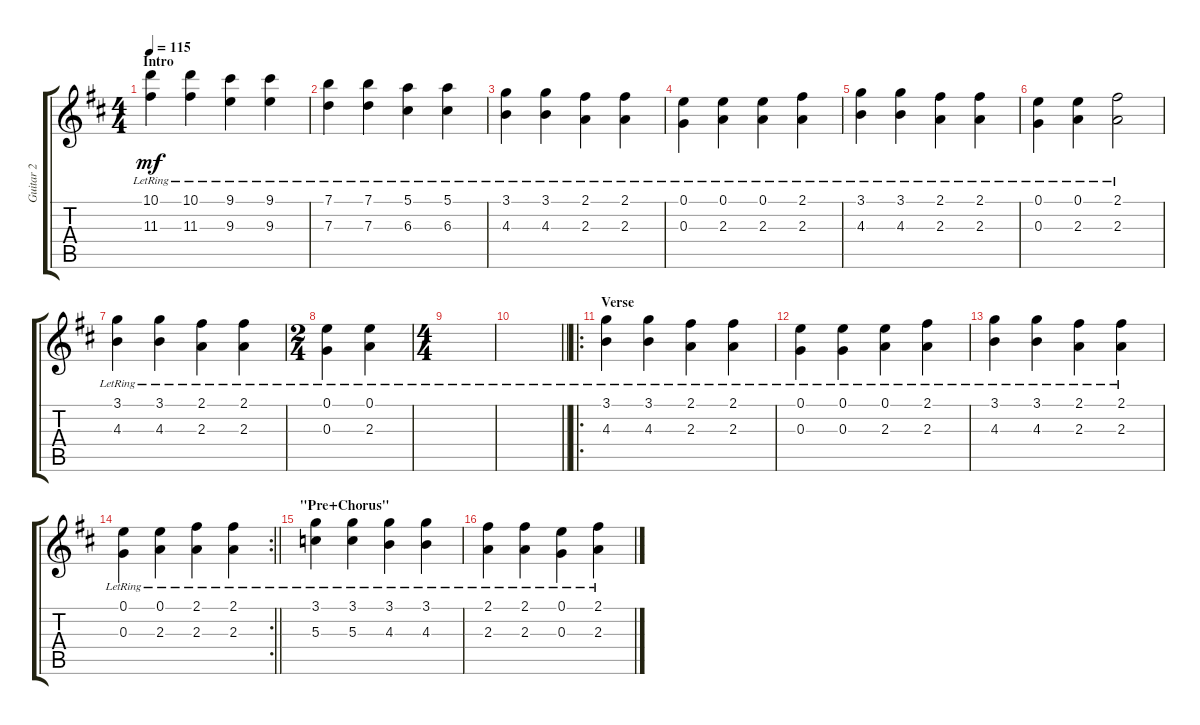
\track ("Guitar 2" "Guitar 2") {instrument acousticguitarsteel}
\staff {score tabs}
\tuning (E4 B3 G3 D3 A2 D2) {hide}
\ts (4 4)
\section ("" "Intro")
\tempo 115
\clef g2
\ks d
(10.1{lr} 11.3{lr}).4{dy mf instrument acousticguitarsteel} (10.1 11.3{lr}).4 (9.1 9.3{lr}).4 (9.1 9.3{lr}).4 |
(7.1{lr} 7.3{lr}).4 (7.1 7.3{lr}).4 (5.1{lr} 6.3{lr}).4 (5.1{lr} 6.3{lr}).4 |
(3.1{lr} 4.3{lr}).4 (3.1 4.3{lr}).4 (2.1{lr} 2.3{lr}).4 (2.1 2.3{lr}).4 |
(0.1{lr} 0.3{lr}).4 (0.1{lr} 2.3{lr}).4 (0.1{lr} 2.3{lr}).4 (2.1 2.3{lr}).4 |
(3.1{lr} 4.3{lr}).4 (3.1 4.3{lr}).4 (2.1{lr} 2.3{lr}).4 (2.1 2.3{lr}).4 |
(0.1{lr} 0.3{lr}).4 (0.1{lr} 2.3{lr}).4 (2.1 2.3{lr}).2 |
(3.1{lr} 4.3{lr}).4 (3.1 4.3{lr}).4 (2.1{lr} 2.3{lr}).4 (2.1 2.3{lr}).4 |
\ts (2 4)
(0.1{lr} 0.3{lr}).4 (0.1{lr} 2.3{lr}).4 |
\ts (4 4)
|
\barLineRight lightlight
|
\ro
\section ("" "Verse")
(3.1{lr} 4.3{lr}).4 (3.1{lr} 4.3{lr}).4 (2.1{lr} 2.3{lr}).4 (2.1{lr} 2.3{lr}).4 |
(0.1{lr} 0.3{lr}).4 (0.1{lr} 0.3{lr}).4 (0.1{lr} 2.3{lr}).4 (2.1{lr} 2.3{lr}).4 |
(3.1{lr} 4.3{lr}).4 (3.1{lr} 4.3{lr}).4 (2.1{lr} 2.3{lr}).4 (2.1{lr} 2.3{lr}).4 |
\rc 2
\barLineRight lightlight
(0.1{lr} 0.3{lr}).4 (0.1{lr} 2.3{lr}).4 (2.1{lr} 2.3{lr}).4 (2.1 2.3{lr}).4 |
\section ("" "\"Pre+Chorus\"")
(3.1{lr} 5.3{lr}).4 (3.1{lr} 5.3{lr}).4 (3.1{lr} 4.3{lr}).4 (3.1{lr} 4.3{lr}).4 |
(2.1{lr} 2.3{lr}).4 (2.1{lr} 2.3{lr}).4 (0.1{lr} 0.3{lr}).4 (2.1{lr} 2.3{lr}).4
